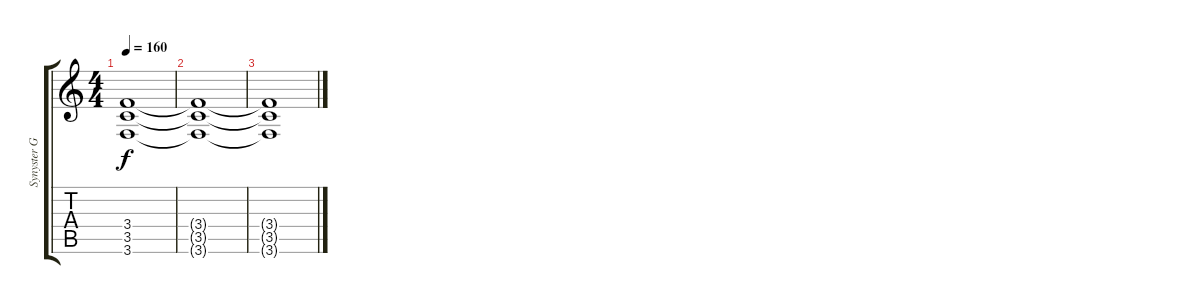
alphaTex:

\track ("Synyster Gates" "Synyster G") {instrument distortionguitar}
\staff {score tabs}
\tuning (E4 B3 G3 D3 A2 D2) {hide}
\ts (4 4)
\tempo 160
\clef g2
\ks c
(3.4{t} 3.5{t} 3.6{t}).1{dy f} |
(3.4{t} 3.5{t} 3.6{t}).1 |
(3.4{t} 3.5{t} 3.6{t}).1
